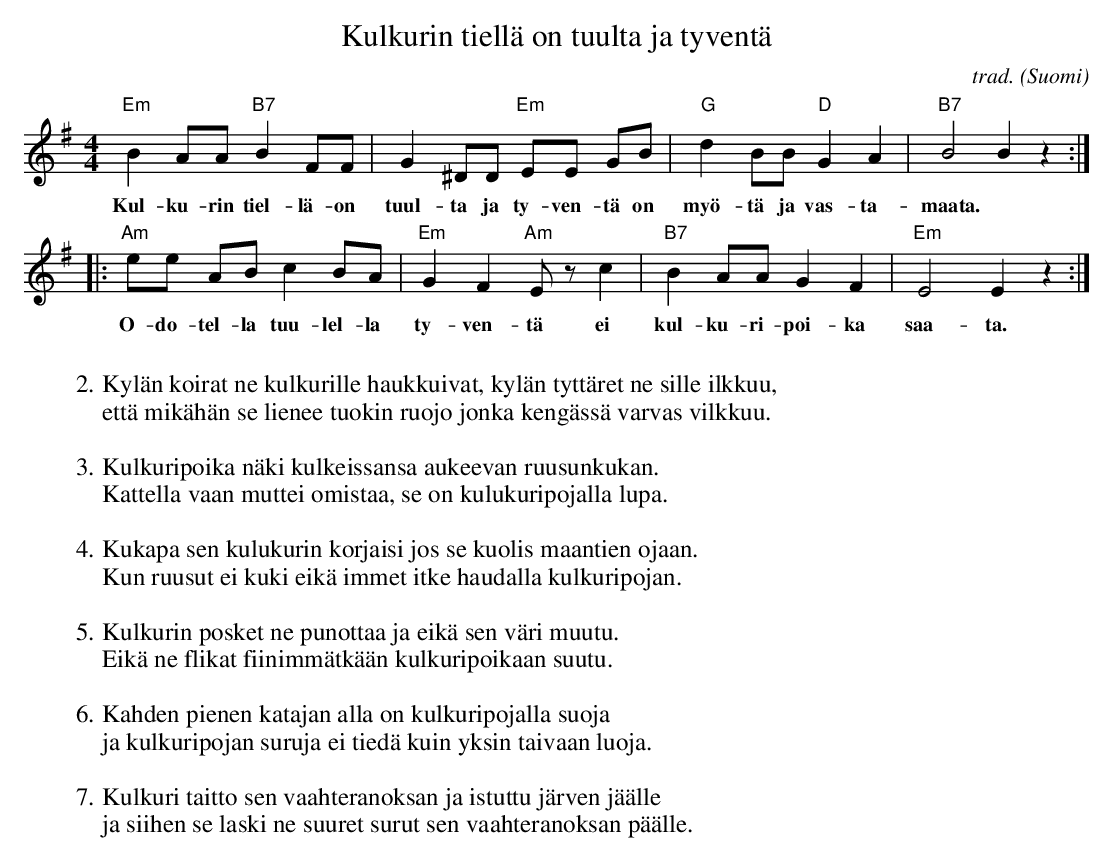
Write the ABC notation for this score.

X:1
T:Kulkurin tiellä on tuulta ja tyventä
C:trad.
O:Suomi
M:4/4
L:1/8
K:G
"Em" B2 AA "B7" B2 FF | G2 ^DD "Em" EE GB | "G" d2 BB "D" G2 A2 | "B7" B4 B2 z2 :|
w:Kul-ku-rin tiel-lä-on | tuul-ta ja ty-ven-tä on | myö-tä ja vas-ta-maata. |
|: "Am" ee AB c2 BA | "Em" G2 F2 "Am" Ez c2 | "B7" B2 AA G2 F2 | "Em" E4 E2 z2 :|
w:O-do-tel-la tuu-lel-la | ty-ven-tä ei| kul-ku-ri-poi-ka | saa-ta. |
W:
W:2. Kylän koirat ne kulkurille haukkuivat, kylän tyttäret ne sille ilkkuu,
W:että mikähän se lienee tuokin ruojo jonka kengässä varvas vilkkuu.
W:
W:3. Kulkuripoika näki kulkeissansa aukeevan ruusunkukan.
W:Kattella vaan muttei omistaa, se on kulukuripojalla lupa.
W:
W:4. Kukapa sen kulukurin korjaisi jos se kuolis maantien ojaan.
W:Kun ruusut ei kuki eikä immet itke haudalla kulkuripojan.
W:
W:5. Kulkurin posket ne punottaa ja eikä sen väri muutu.
W:Eikä ne flikat fiinimmätkään kulkuripoikaan suutu.
W:
W:6. Kahden pienen katajan alla on kulkuripojalla suoja
W:ja kulkuripojan suruja ei tiedä kuin yksin taivaan luoja.
W:
W:7. Kulkuri taitto sen vaahteranoksan ja istuttu järven jäälle
W:ja siihen se laski ne suuret surut sen vaahteranoksan päälle.
